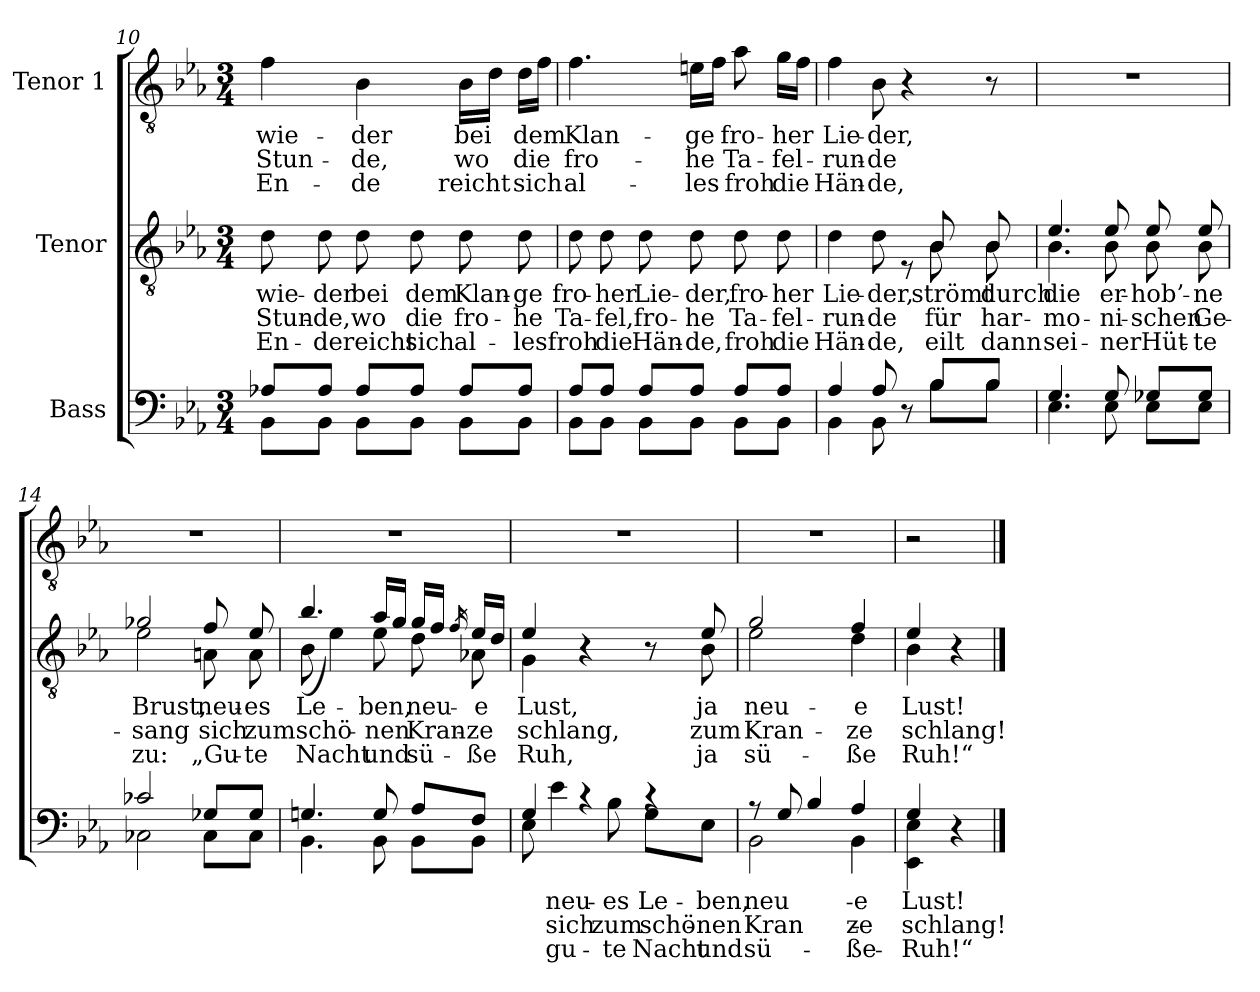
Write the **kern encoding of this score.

**kern	**text	**text	**text	**kern	**text	**text	**text	**kern	**text	**text	**text
*part3	*part3	*part3	*part3	*part2	*part2	*part2	*part2	*part1	*part1	*part1	*part1
*staff3	*staff3	*staff3	*staff3	*staff2	*staff2	*staff2	*staff2	*staff1	*staff1	*staff1	*staff1
*I"Bass	*	*	*	*I"Tenor	*	*	*	*I"Tenor 1	*	*	*
*clefF4	*	*	*	*clefGv2	*	*	*	*clefGv2	*	*	*
*k[b-e-a-]	*	*	*	*k[b-e-a-]	*	*	*	*k[b-e-a-]	*	*	*
*M3/4	*	*	*	*M3/4	*	*	*	*M3/4	*	*	*
=10	=10	=10	=10	=10	=10	=10	=10	=10	=10	=10	=10
*^	*	*	*	*	*	*	*	*	*	*	*
!	!	!	!	!	!	!LO:LY:b	!LO:LY:b	!LO:LY:b	!	!LO:LY:b	!LO:LY:b	!LO:LY:b
8A-X/L	8BB-\L	.	.	.	8d\	wie-	Stun-	En-	4f\	wie-	Stun-	En-
!	!	!	!	!	!	!LO:LY:b	!LO:LY:b	!LO:LY:b	!	!	!	!
8A-/J	8BB-\J	.	.	.	8d\	-der	-de,	-de	.	.	.	.
!	!	!	!	!	!	!LO:LY:b	!LO:LY:b	!LO:LY:b	!	!LO:LY:b	!LO:LY:b	!LO:LY:b
8A-/L	8BB-\L	.	.	.	8d\	bei	wo	reicht	4B-\	-der	-de,	-de
!	!	!	!	!	!	!LO:LY:b	!LO:LY:b	!LO:LY:b	!	!	!	!
8A-/J	8BB-\J	.	.	.	8d\	dem	die	sich	.	.	.	.
!	!	!	!	!	!	!LO:LY:b	!LO:LY:b	!LO:LY:b	!	!LO:LY:b	!LO:LY:b	!LO:LY:b
8A-/L	8BB-\L	.	.	.	8d\	Klan-	fro-	al-	16B-\LL	bei	wo	reicht
.	.	.	.	.	.	.	.	.	16d\JJ	.	.	.
!	!	!	!	!	!	!LO:LY:b	!LO:LY:b	!LO:LY:b	!	!LO:LY:b	!LO:LY:b	!LO:LY:b
8A-/J	8BB-\J	.	.	.	8d\	-ge	-he	-les	16d\LL	dem	die	sich
.	.	.	.	.	.	.	.	.	16f\JJ	.	.	.
!!LO:LB:g=z
=11	=11	=11	=11	=11	=11	=11	=11	=11	=11	=11	=11	=11
!	!	!	!	!	!	!LO:LY:b	!LO:LY:b	!LO:LY:b	!	!LO:LY:b	!LO:LY:b	!LO:LY:b
8A-/L	8BB-\L	.	.	.	8d\	fro-	Ta-	froh	4.f\	Klan-	fro-	al-
!	!	!	!	!	!	!LO:LY:b	!LO:LY:b	!LO:LY:b	!	!	!	!
8A-/J	8BB-\J	.	.	.	8d\	-her	-fel,	die	.	.	.	.
!	!	!	!	!	!	!LO:LY:b	!LO:LY:b	!LO:LY:b	!	!	!	!
8A-/L	8BB-\L	.	.	.	8d\	Lie-	fro-	Hän-	.	.	.	.
!	!	!	!	!	!	!LO:LY:b	!LO:LY:b	!LO:LY:b	!	!LO:LY:b	!LO:LY:b	!LO:LY:b
8A-/J	8BB-\J	.	.	.	8d\	-der,	-he	-de,	16en\LL	-ge	-he	-les
.	.	.	.	.	.	.	.	.	16f\JJ	.	.	.
!	!	!	!	!	!	!LO:LY:b	!LO:LY:b	!LO:LY:b	!	!LO:LY:b	!LO:LY:b	!LO:LY:b
8A-/L	8BB-\L	.	.	.	8d\	fro-	Ta-	froh	8a-\	fro-	Ta-	froh
!	!	!	!	!	!	!LO:LY:b	!LO:LY:b	!LO:LY:b	!	!LO:LY:b	!LO:LY:b	!LO:LY:b
8A-/J	8BB-\J	.	.	.	8d\	-her	-fel-	die	16g\LL	-her	-fel-	die
.	.	.	.	.	.	.	.	.	16f\JJ	.	.	.
=12	=12	=12	=12	=12	=12	=12	=12	=12	=12	=12	=12	=12
!	!	!	!	!	!	!LO:LY:b	!LO:LY:b	!LO:LY:b	!	!LO:LY:b	!LO:LY:b	!LO:LY:b
*	*	*	*	*	*^	*	*	*	*	*	*	*
4A-/	4BB-\	.	.	.	4d\	2ryy	Lie-	-run-	Hän-	4f\	Lie-	-run-	Hän-
!	!	!	!	!	!	!	!LO:LY:b	!LO:LY:b	!LO:LY:b	!	!LO:LY:b	!LO:LY:b	!LO:LY:b
8A-/	8BB-\	.	.	.	8d\	.	-der,	-de	-de,	8B-\	-der,	-de	-de,
8r	8ryy	.	.	.	8rE	.	.	.	.	4r	.	.	.
!	!	!	!	!	!	!	!LO:LY:b	!LO:LY:b	!LO:LY:b	!	!	!	!
8B-/L	8B-\L	.	.	.	8B-/	8B-\	strömt	für	eilt	.	.	.	.
!	!	!	!	!	!	!	!LO:LY:b	!LO:LY:b	!LO:LY:b	!	!	!	!
8B-/J	8B-\J	.	.	.	8B-/	8B-\	durch	har-	dann	8r	.	.	.
!!LO:LB:g=z
=13	=13	=13	=13	=13	=13	=13	=13	=13	=13	=13	=13	=13	=13
!	!	!	!	!	!	!	!LO:LY:b	!LO:LY:b	!LO:LY:b	!	!	!	!
4.G/	4.E-\	.	.	.	4.e-/	4.B-\	die	-mo-	sei-	2.r	.	.	.
!	!	!	!	!	!	!	!LO:LY:b	!LO:LY:b	!LO:LY:b	!	!	!	!
8G/	8E-\	.	.	.	8e-/	8B-\	er-	-ni-	-ner	.	.	.	.
!	!	!	!	!	!	!	!LO:LY:b	!LO:LY:b	!LO:LY:b	!	!	!	!
8G-X/L	8E-\L	.	.	.	8e-/	8B-\	-hob’-	-schen	Hüt-	.	.	.	.
!	!	!	!	!	!	!	!LO:LY:b	!LO:LY:b	!LO:LY:b	!	!	!	!
8G-/J	8E-\J	.	.	.	8e-/	8B-\	-ne	Ge-	-te	.	.	.	.
=14	=14	=14	=14	=14	=14	=14	=14	=14	=14	=14	=14	=14	=14
!	!	!	!	!	!	!	!LO:LY:b	!LO:LY:b	!LO:LY:b	!	!	!	!
2c-X/	2C-X\	.	.	.	2g-X/	2e-\	Brust,	-sang	zu:	2.r	.	.	.
!	!	!	!	!	!	!	!LO:LY:b	!LO:LY:b	!LO:LY:b	!	!	!	!
8G-X/L	8C-\L	.	.	.	8f/	8An\	neu-	sich	„Gu-	.	.	.	.
!	!	!	!	!	!	!	!LO:LY:b	!LO:LY:b	!LO:LY:b	!	!	!	!
8G-/J	8C-\J	.	.	.	8e-/	8A\	-es	zum	-te	.	.	.	.
=15	=15	=15	=15	=15	=15	=15	=15	=15	=15	=15	=15	=15	=15
!	!	!	!	!	!	!	!LO:LY:b	!LO:LY:b	!LO:LY:b	!	!	!	!
4.Gn/	4.BB-\	.	.	.	4.b-/	(8B-\	Le-	schö-	Nacht	2.r	.	.	.
.	.	.	.	.	.	4e-\)	.	.	.	.	.	.	.
!	!	!	!	!	!	!	!LO:LY:b	!LO:LY:b	!LO:LY:b	!	!	!	!
8G/	8BB-\	.	.	.	16a-/LL	8e-\	-ben,	-nen	und	.	.	.	.
.	.	.	.	.	16g/JJ	.	.	.	.	.	.	.	.
!	!	!	!	!	!	!	!LO:LY:b	!LO:LY:b	!LO:LY:b	!	!	!	!
8A-/L	8BB-\L	.	.	.	16g/LL	8d\	neu-	Kran-	sü-	.	.	.	.
.	.	.	.	.	16f/JJ	.	.	.	.	.	.	.	.
.	.	.	.	.	16qf/	.	.	.	.	.	.	.	.
!	!	!	!	!	!	!	!LO:LY:b	!LO:LY:b	!LO:LY:b	!	!	!	!
8F/J	8BB-\J	.	.	.	16e-/LL	8A-X\	-e	-ze	-ße	.	.	.	.
.	.	.	.	.	16d/JJ	.	.	.	.	.	.	.	.
!!LO:LB:g=z
=16	=16	=16	=16	=16	=16	=16	=16	=16	=16	=16	=16	=16	=16
!	!	!	!	!	!	!	!LO:LY:b	!LO:LY:b	!LO:LY:b	!	!	!	!
4G/	8E-\	.	.	.	4e-/	4G\	Lust,	schlang,	Ruh,	2.r	.	.	.
!	!	!LO:LY:b	!LO:LY:b	!LO:LY:b	!	!	!	!	!	!	!	!	!
.	4e-\	neu-	sich	gu-	.	.	.	.	.	.	.	.	.
4rc	.	.	.	.	4r	4ryy	.	.	.	.	.	.	.
!	!	!LO:LY:b	!LO:LY:b	!LO:LY:b	!	!	!	!	!	!	!	!	!
.	8B-\	-es	zum	-te	.	.	.	.	.	.	.	.	.
!	!	!LO:LY:b	!LO:LY:b	!LO:LY:b	!	!	!	!	!	!	!	!	!
4rc	8G\L	Le-	schö-	Nacht	8r	8ryy	.	.	.	.	.	.	.
!	!	!LO:LY:b	!LO:LY:b	!LO:LY:b	!	!	!LO:LY:b	!LO:LY:b	!LO:LY:b	!	!	!	!
.	8E-\J	-ben,	-nen	und	8e-/	8B-\	ja	zum	ja	.	.	.	.
=17	=17	=17	=17	=17	=17	=17	=17	=17	=17	=17	=17	=17	=17
!	!	!LO:LY:b	!LO:LY:b	!LO:LY:b	!	!	!LO:LY:b	!LO:LY:b	!LO:LY:b	!	!	!	!
8rA	2BB-\	neu-	Kran-	sü-	2g/	2e-\	neu-	Kran-	sü-	2.r	.	.	.
8G/	.	.	.	.	.	.	.	.	.	.	.	.	.
4B-/	.	.	.	.	.	.	.	.	.	.	.	.	.
!	!	!LO:LY:b	!LO:LY:b	!LO:LY:b	!	!	!LO:LY:b	!LO:LY:b	!LO:LY:b	!	!	!	!
4A-/	4BB-\	-e	-ze	-ße	4f/	4d\	-e	-ze	-ße	.	.	.	.
=18	=18	=18	=18	=18	=18	=18	=18	=18	=18	=18	=18	=18	=18
!	!	!LO:LY:b	!LO:LY:b	!LO:LY:b	!	!	!LO:LY:b	!LO:LY:b	!LO:LY:b	!	!	!	!
4G/	4EE-\ 4E-\	Lust!	schlang!	Ruh!“	4e-/	4B-\	Lust!	schlang!	Ruh!“	2r	.	.	.
4r	4ryy	.	.	.	4r	4ryy	.	.	.	.	.	.	.
*v	*v	*	*	*	*	*	*	*	*	*	*	*	*
*	*	*	*	*v	*v	*	*	*	*	*	*	*
==	==	==	==	==	==	==	==	==	==	==	==
*-	*-	*-	*-	*-	*-	*-	*-	*-	*-	*-	*-
